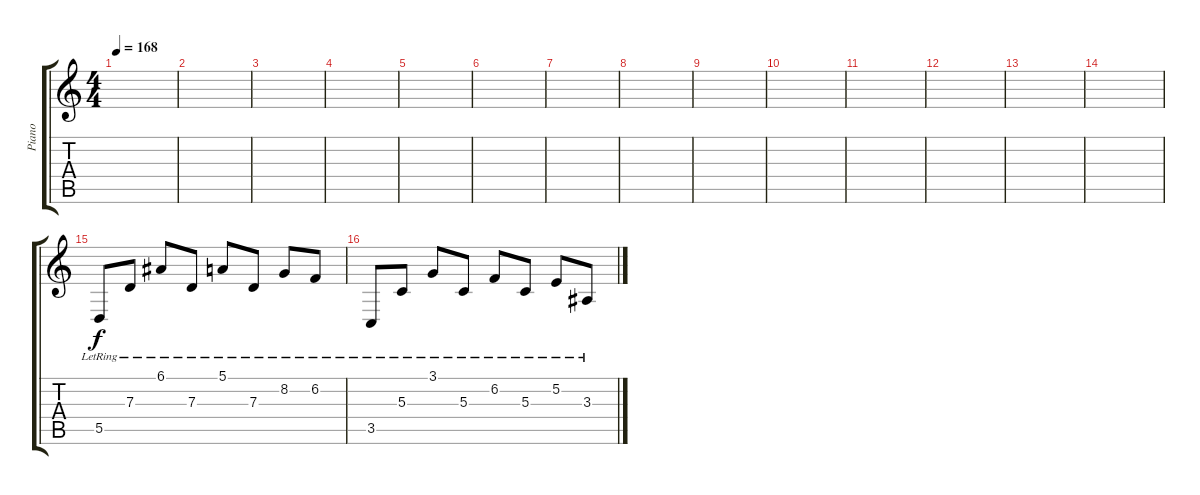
\track ("Piano" "Piano") {instrument acousticgrandpiano}
\staff {score tabs}
\tuning (E4 B3 G3 D3 A2 E2) {hide}
\ts (4 4)
\tempo 168
\clef g2
\ks c
|
|
|
|
|
|
|
|
|
|
|
|
|
|
5.5{lr}.8{volume 12} 7.3{lr}.8 6.1{lr}.8 7.3{lr}.8 5.1{lr}.8 7.3{lr}.8 8.2{lr}.8 6.2{lr}.8 |
3.5{lr}.8 5.3{lr}.8 3.1{lr}.8 5.3{lr}.8 6.2{lr}.8 5.3{lr}.8 5.2{lr}.8 3.3{lr}.8
